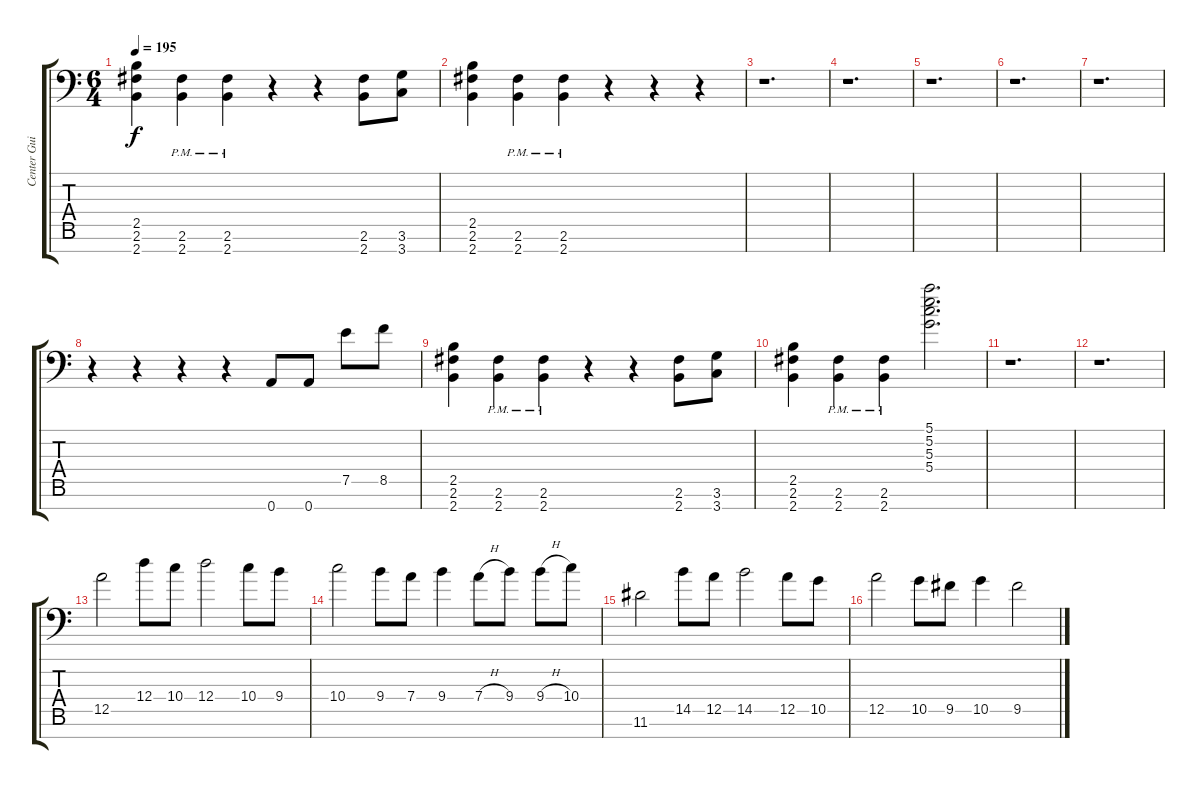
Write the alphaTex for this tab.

\track ("Center Guitar, Drop A (7 String)" "Center Gui") {instrument distortionguitar}
\staff {score tabs}
\tuning (E4 B3 G3 D3 A2 E2 A1) {hide}
\ts (6 4)
\tempo 195
\clef f4
\ks c
(2.5 2.6 2.7).4{dy f} (2.6{pm} 2.7{pm}).4 (2.6{pm} 2.7{pm}).4 r.4 r.4 (2.6 2.7).8 (3.6 3.7).8 |
(2.5 2.6 2.7).4 (2.6{pm} 2.7{pm}).4 (2.6{pm} 2.7{pm}).4 r.4 r.4 r.4 |
r.1{d} |
r.1{d} |
r.1{d} |
r.1{d} |
r.1{d} |
r.4 r.4 r.4 r.4 0.7.8 0.7.8 7.5.8 8.5.8 |
(2.5 2.6 2.7).4 (2.6{pm} 2.7{pm}).4 (2.6{pm} 2.7{pm}).4 r.4 r.4 (2.6 2.7).8 (3.6 3.7).8 |
(2.5 2.6 2.7).4 (2.6{pm} 2.7{pm}).4 (2.6{pm} 2.7{pm}).4 (5.1 5.2 5.3 5.4).2{d} |
r.1{d} |
r.1{d} |
12.5.2 12.4.8 10.4.8 12.4.2 10.4.8 9.4.8 |
10.4.2 9.4.8 7.4.8 9.4.4 7.4{h}.8 9.4.8 9.4{h}.8 10.4.8 |
11.6.2 14.5.8 12.5.8 14.5.2 12.5.8 10.5.8 |
12.5.2 10.5.8 9.5.8 10.5.4 9.5.2
